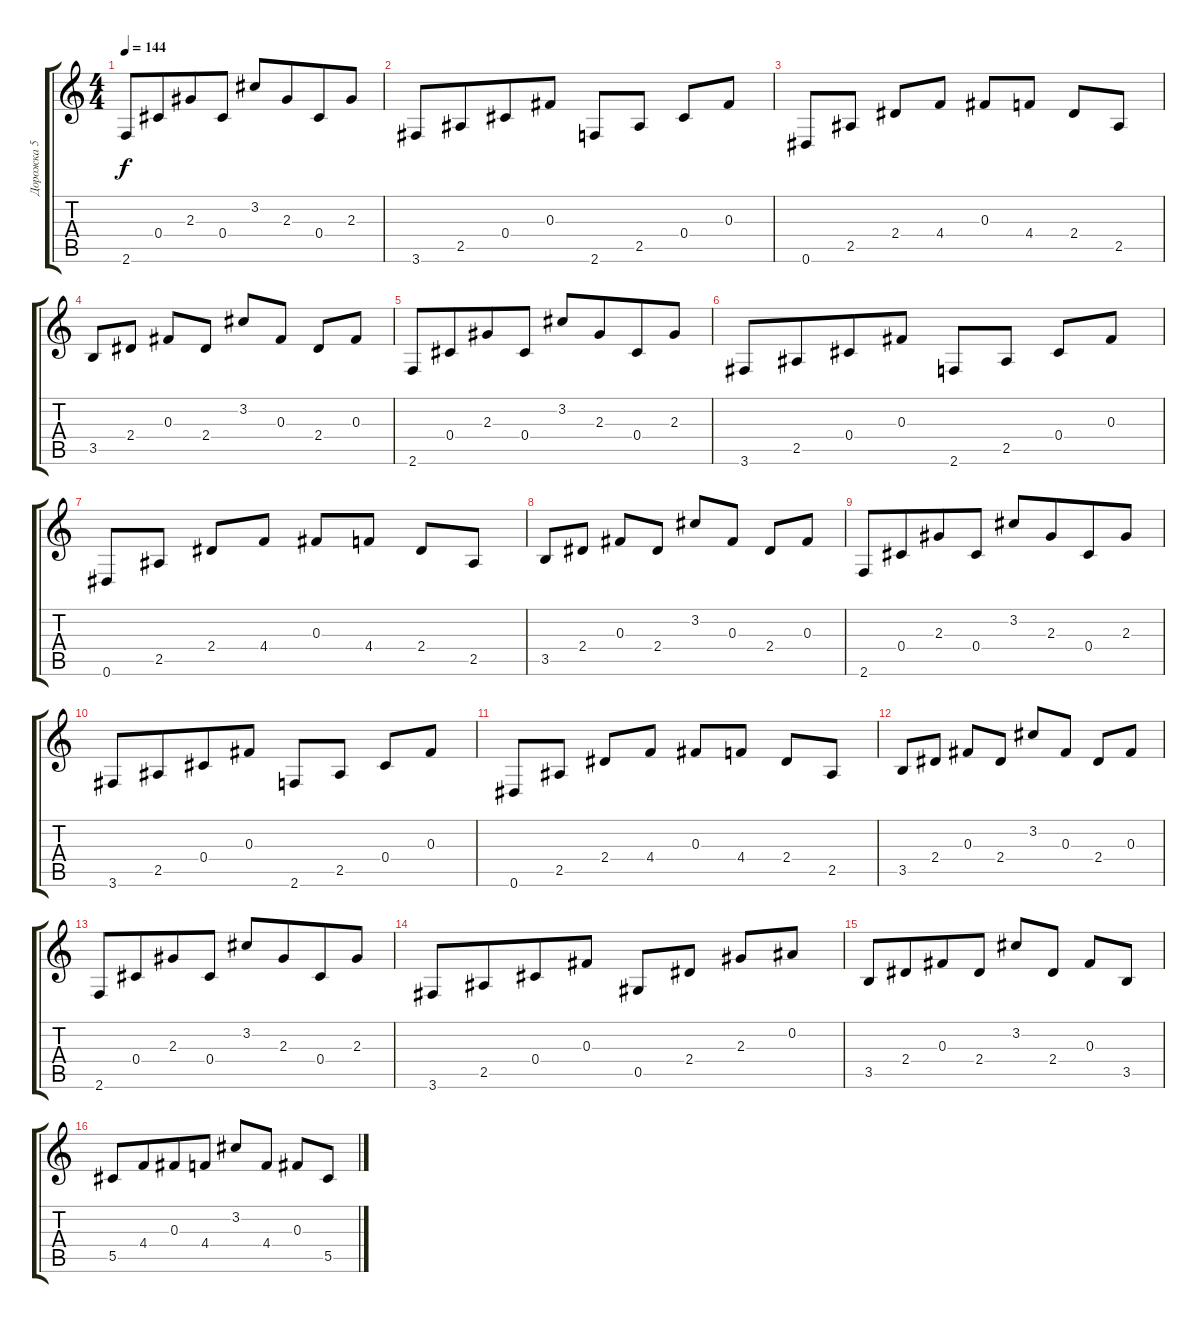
\track ("Дорожка 5" "Дорожка 5") {instrument acousticguitarsteel}
\staff {score tabs}
\tuning (Eb4 Bb3 Gb3 Db3 Ab2 Eb2) {hide}
\ts (4 4)
\tempo 144
\clef g2
\ks c
2.6.8{dy f beam merge} 0.4.8{beam merge} 2.3.8 0.4.8 3.2.8 2.3.8{beam merge} 0.4.8 2.3.8 |
3.6.8 2.5.8{beam merge} 0.4.8{beam merge} 0.3.8 2.6.8 2.5.8 0.4.8 0.3.8 |
0.6.8{beam merge} 2.5.8 2.4.8 4.4.8 0.3.8 4.4.8 2.4.8 2.5.8 |
3.5.8 2.4.8 0.3.8 2.4.8 3.2.8{beam merge} 0.3.8 2.4.8 0.3.8 |
2.6.8{beam merge} 0.4.8{beam merge} 2.3.8 0.4.8 3.2.8 2.3.8{beam merge} 0.4.8 2.3.8 |
3.6.8 2.5.8{beam merge} 0.4.8{beam merge} 0.3.8 2.6.8 2.5.8 0.4.8 0.3.8 |
0.6.8{beam merge} 2.5.8 2.4.8 4.4.8 0.3.8 4.4.8 2.4.8 2.5.8 |
3.5.8 2.4.8 0.3.8 2.4.8 3.2.8{beam merge} 0.3.8 2.4.8 0.3.8 |
2.6.8{beam merge} 0.4.8{beam merge} 2.3.8 0.4.8 3.2.8 2.3.8{beam merge} 0.4.8 2.3.8 |
3.6.8 2.5.8{beam merge} 0.4.8{beam merge} 0.3.8 2.6.8 2.5.8 0.4.8 0.3.8 |
0.6.8{beam merge} 2.5.8 2.4.8 4.4.8 0.3.8 4.4.8 2.4.8 2.5.8 |
3.5.8 2.4.8 0.3.8 2.4.8 3.2.8{beam merge} 0.3.8 2.4.8 0.3.8 |
2.6.8{beam merge} 0.4.8{beam merge} 2.3.8 0.4.8 3.2.8 2.3.8{beam merge} 0.4.8 2.3.8 |
3.6.8 2.5.8{beam merge} 0.4.8{beam merge} 0.3.8 0.5.8 2.4.8 2.3.8 0.2.8 |
3.5.8 2.4.8{beam merge} 0.3.8{beam merge} 2.4.8 3.2.8 2.4.8 0.3.8 3.5.8 |
5.5.8 4.4.8{beam merge} 0.3.8{beam merge} 4.4.8 3.2.8 4.4.8 0.3.8 5.5.8
